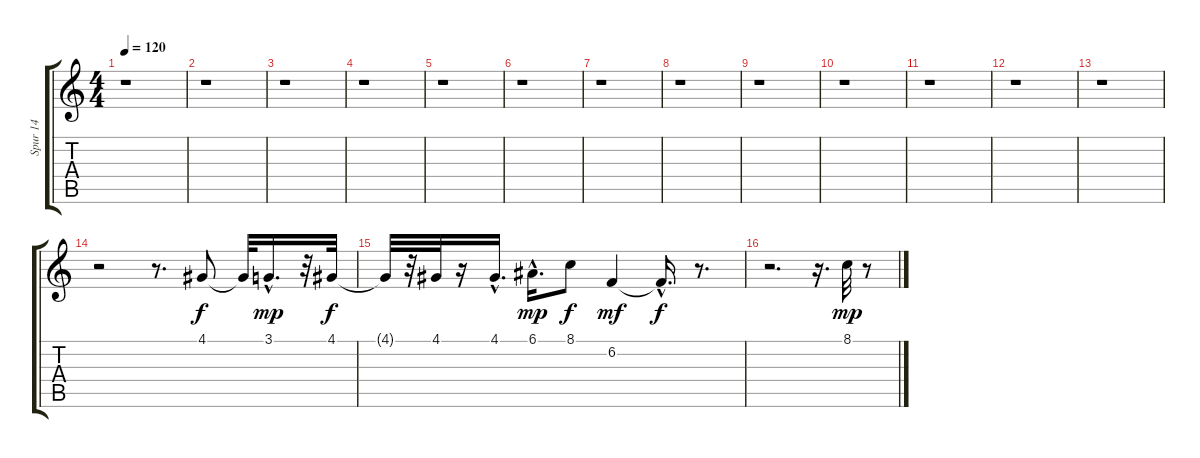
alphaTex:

\track ("Spur 14" "Spur 14") {instrument oboe}
\staff {score tabs}
\tuning (E4 B3 G3 D3 A2 E2) {hide}
\ts (4 4)
\tempo 120
\clef g2
\ks c
r.1{dy f} |
r.1 |
r.1 |
r.1 |
r.1 |
r.1 |
r.1 |
r.1 |
r.1 |
r.1 |
r.1 |
r.1 |
r.1 |
r.2 r.8{d} 4.1.8 4.1{t}.32 3.1{hac}.16{d dy mp} r.32 4.1.32{dy f} |
4.1{t}.32 r.32 4.1.32 r.16 4.1{hac}.16{d} 6.1{hac}.16{d dy mp} 8.1.8{dy f} 6.2.4{dy mf} 6.2{hac t}.16{d dy f} r.8{d} |
r.2{d} r.16{d} 8.1.32{dy mp} r.8
